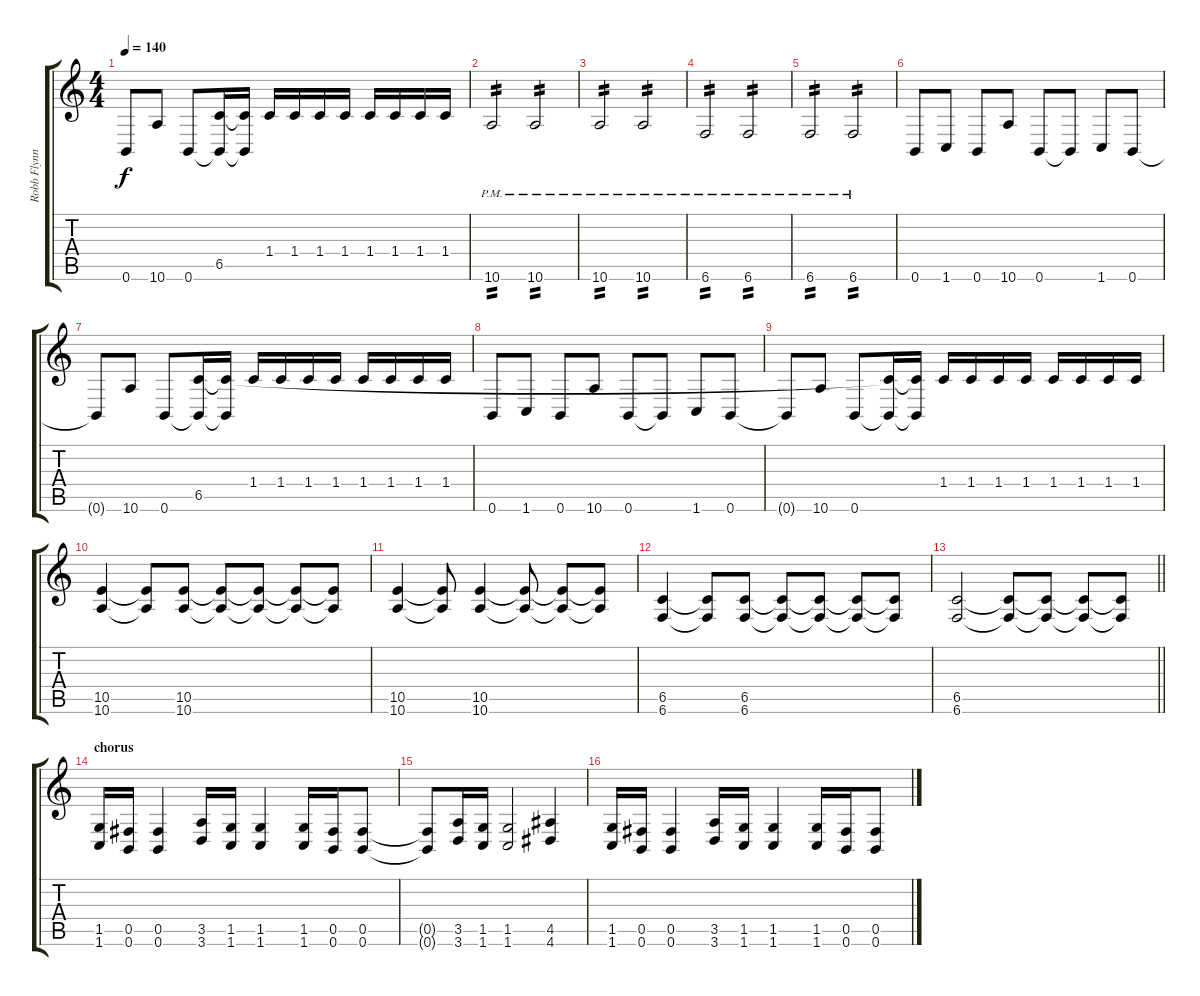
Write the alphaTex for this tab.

\track ("Robb Flynn" "Robb Flynn") {solo instrument distortionguitar}
\staff {score tabs}
\tuning (Db4 Ab3 E3 B2 Gb2 B1) {hide}
\ts (4 4)
\tempo 140
\clef g2
\ks c
0.6{t}.8{dy f} 10.6.8 0.6.8 (6.5{t} 0.6{t}).16 (6.5{t} 0.6{t}).16 1.4.16 1.4.16 1.4.16 1.4.16 1.4.16 1.4.16 1.4.16 1.4.16 |
10.6{pm}.2{tp 2} 10.6{pm}.2{tp 2} |
10.6{pm}.2{tp 2} 10.6{pm}.2{tp 2} |
6.6{pm}.2{tp 2} 6.6{pm}.2{tp 2} |
6.6{pm}.2{tp 2} 6.6{pm}.2{tp 2} |
0.6.8 1.6.8 0.6.8 10.6.8 0.6.8 0.6{t}.8 1.6.8 0.6.8 |
0.6{t}.8 10.6.8 0.6.8 (6.5 0.6{t}).16 (6.5{t} 0.6{t}).16 1.4.16 1.4.16 1.4.16 1.4.16 1.4.16 1.4.16 1.4.16 1.4.16 |
0.6.8 1.6.8 0.6.8 10.6.8 0.6.8 0.6{t}.8 1.6.8 0.6.8 |
0.6{t}.8 10.6.8 0.6.8 (6.5{t} 0.6{t}).16 (6.5{t} 0.6{t}).16 1.4.16 1.4.16 1.4.16 1.4.16 1.4.16 1.4.16 1.4.16 1.4.16 |
(10.5 10.6).4 (10.5{t} 10.6{t}).8 (10.5 10.6).8 (10.5{t} 10.6{t}).8 (10.5{t} 10.6{t}).8 (10.5{t} 10.6{t}).8 (10.5{t} 10.6{t}).8 |
(10.5 10.6).4 (10.5{t} 10.6{t}).8 (10.5 10.6).4 (10.5{t} 10.6{t}).8 (10.5{t} 10.6{t}).8 (10.5{t} 10.6{t}).8 |
(6.5 6.6).4 (6.5{t} 6.6{t}).8 (6.5 6.6).8 (6.5{t} 6.6{t}).8 (6.5{t} 6.6{t}).8 (6.5{t} 6.6{t}).8 (6.5{t} 6.6{t}).8 |
\barLineRight lightlight
(6.5 6.6).2 (6.5{t} 6.6{t}).8 (6.5{t} 6.6{t}).8 (6.5{t} 6.6{t}).8 (6.5{t} 6.6{t}).8 |
\section ("" "chorus")
(1.5 1.6).16 (0.5 0.6).16 (0.5 0.6).4 (3.5 3.6).16 (1.5 1.6).16 (1.5 1.6).4 (1.5 1.6).16 (0.5 0.6).16 (0.5 0.6).8 |
(0.5{t} 0.6{t}).8 (3.5 3.6).16 (1.5 1.6).16 (1.5 1.6).2 (4.5 4.6).4 |
(1.5 1.6).16 (0.5 0.6).16 (0.5 0.6).4 (3.5 3.6).16 (1.5 1.6).16 (1.5 1.6).4 (1.5 1.6).16 (0.5 0.6).16 (0.5 0.6).8
